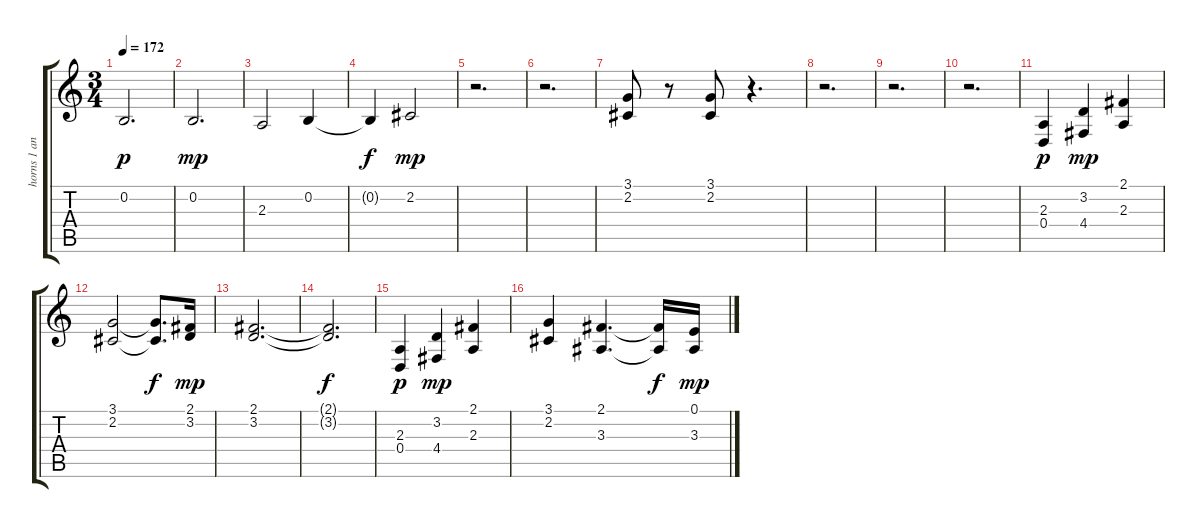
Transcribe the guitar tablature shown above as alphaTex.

\track ("horns 1 and 2" "horns 1 an") {instrument frenchhorn}
\staff {score tabs}
\tuning (E4 B3 G3 D3 A2 E2) {hide}
\ts (3 4)
\tempo 172
\clef g2
\ks c
0.2.2{d dy p} |
0.2.2{d dy mp} |
2.3.2 0.2.4 |
0.2{t}.4{dy f} 2.2.2{dy mp} |
r.2{d} |
r.2{d} |
(3.1 2.2).8 r.8 (3.1 2.2).8 r.4{d} |
r.2{d} |
r.2{d} |
r.2{d} |
(2.3 0.4).4{dy p} (3.2 4.4).4{dy mp} (2.1 2.3).4 |
(3.1 2.2).2 (3.1{t} 2.2{t}).8{d dy f} (2.1 3.2).16{dy mp} |
(2.1 3.2).2{d} |
(2.1{t} 3.2{t}).2{d dy f} |
(2.3 0.4).4{dy p} (3.2 4.4).4{dy mp} (2.1 2.3).4 |
(3.1 2.2).4 (2.1 3.3).4{d} (2.1{t} 3.3{t}).16{dy f} (0.1 3.3).16{dy mp}
